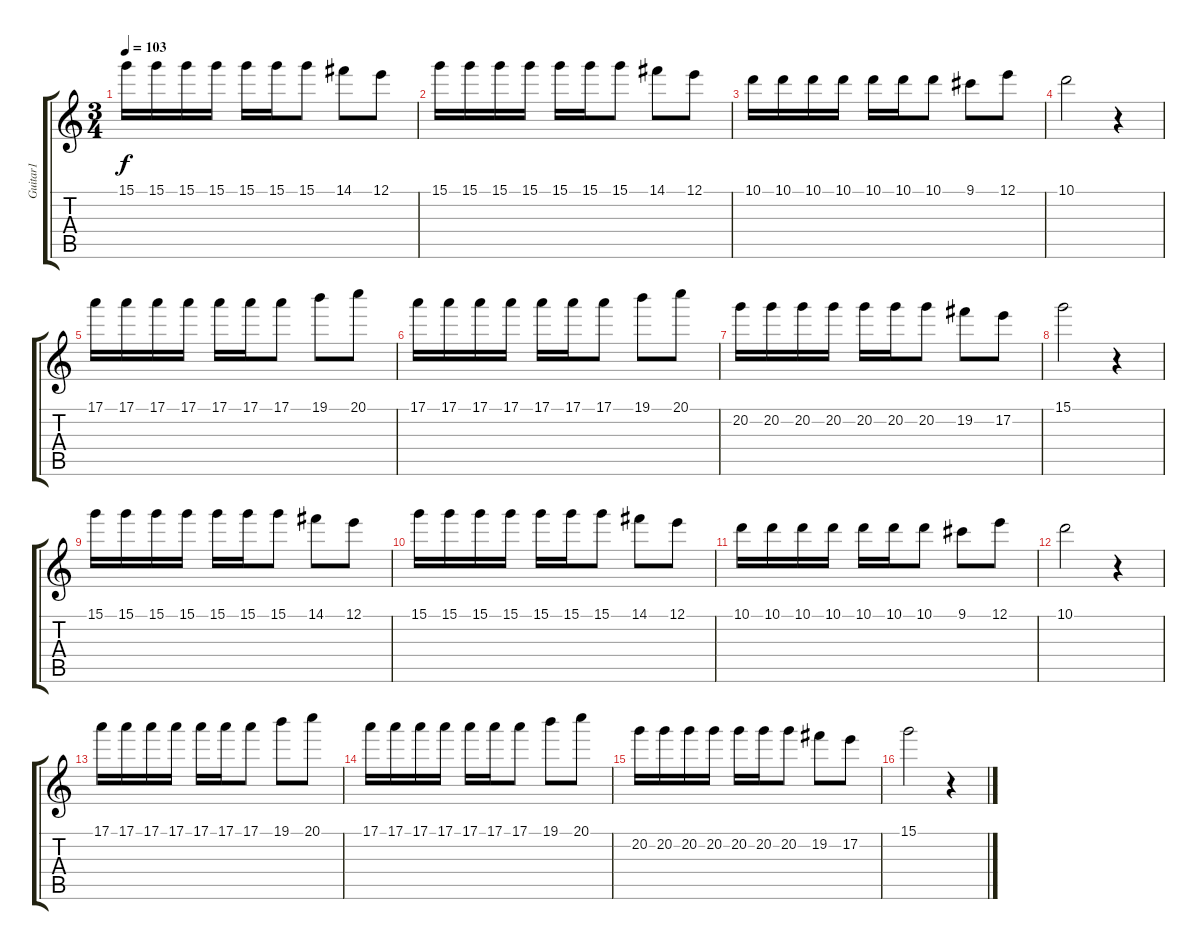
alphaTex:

\track ("Guitar1" "Guitar1") {instrument acousticguitarnylon}
\staff {score tabs}
\tuning (E4 B3 G3 D3 A2 E2) {hide}
\ts (3 4)
\tempo 103
\clef g2
\ks c
15.1.16{dy f} 15.1.16 15.1.16 15.1.16 15.1.16 15.1.16 15.1.8 14.1.8 12.1.8 |
15.1.16 15.1.16 15.1.16 15.1.16 15.1.16 15.1.16 15.1.8 14.1.8 12.1.8 |
10.1.16 10.1.16 10.1.16 10.1.16 10.1.16 10.1.16 10.1.8 9.1.8 12.1.8 |
10.1.2 r.4 |
17.1.16 17.1.16 17.1.16 17.1.16 17.1.16 17.1.16 17.1.8 19.1.8 20.1.8 |
17.1.16 17.1.16 17.1.16 17.1.16 17.1.16 17.1.16 17.1.8 19.1.8 20.1.8 |
20.2.16 20.2.16 20.2.16 20.2.16 20.2.16 20.2.16 20.2.8 19.2.8 17.2.8 |
15.1.2 r.4 |
15.1.16{volume 11} 15.1.16 15.1.16{volume 11} 15.1.16{volume 11} 15.1.16{volume 11} 15.1.16{volume 11} 15.1.8{volume 11} 14.1.8{volume 10} 12.1.8{volume 10} |
15.1.16{volume 10} 15.1.16{volume 10} 15.1.16{volume 10} 15.1.16{volume 10} 15.1.16{volume 10} 15.1.16{volume 9} 15.1.8{volume 9} 14.1.8{volume 9} 12.1.8{volume 9} |
10.1.16{volume 9} 10.1.16{volume 8} 10.1.16{volume 8} 10.1.16{volume 8} 10.1.16{volume 8} 10.1.16{volume 8} 10.1.8{volume 8} 9.1.8{volume 8} 12.1.8{volume 7} |
10.1.2{volume 7} r.4 |
17.1.16{volume 6} 17.1.16{volume 6} 17.1.16{volume 6} 17.1.16{volume 5} 17.1.16{volume 5} 17.1.16{volume 5} 17.1.8{volume 5} 19.1.8{volume 5} 20.1.8{volume 4} |
17.1.16{volume 4} 17.1.16{volume 4} 17.1.16{volume 4} 17.1.16{volume 4} 17.1.16{volume 4} 17.1.16{volume 4} 17.1.8{volume 4} 19.1.8{volume 3} 20.1.8{volume 3} |
20.2.16{volume 3} 20.2.16{volume 3} 20.2.16{volume 3} 20.2.16{volume 2} 20.2.16{volume 2} 20.2.16{volume 2} 20.2.8 19.2.8{volume 2} 17.2.8{volume 2} |
15.1.2{volume 2} r.4
